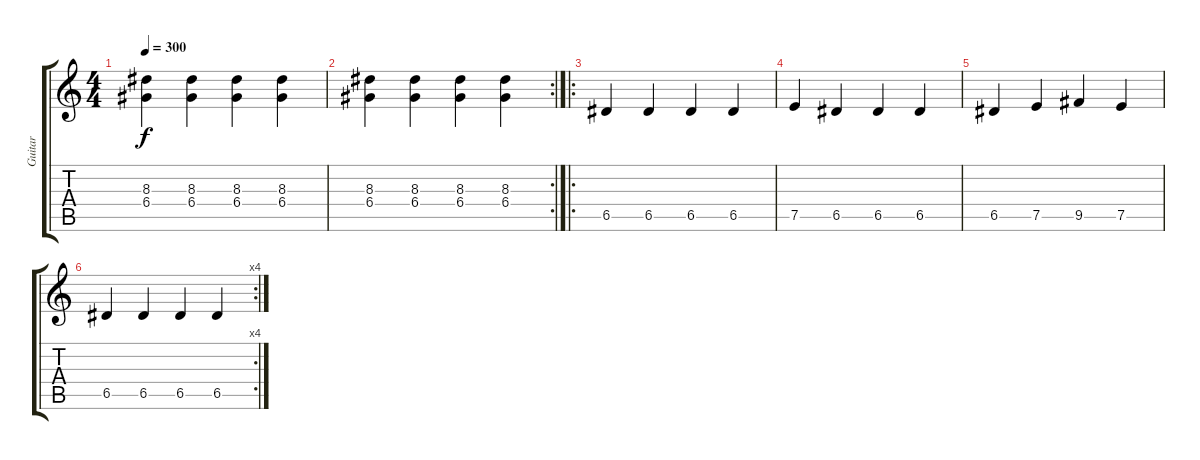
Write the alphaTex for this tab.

\track ("Guitar" "Guitar") {instrument electricguitarjazz}
\staff {score tabs}
\tuning (E4 B3 G3 D3 A2 E2) {hide}
\ts (4 4)
\tempo 300
\clef g2
\ks c
(8.3 6.4).4{dy f} (8.3 6.4).4 (8.3 6.4).4 (8.3 6.4).4 |
\rc 2
(8.3 6.4).4 (8.3 6.4).4 (8.3 6.4).4 (8.3 6.4).4 |
\ro
6.5.4 6.5.4 6.5.4 6.5.4 |
7.5.4 6.5.4 6.5.4 6.5.4 |
6.5.4 7.5.4 9.5.4 7.5.4 |
\rc 4
6.5.4 6.5.4 6.5.4 6.5.4
